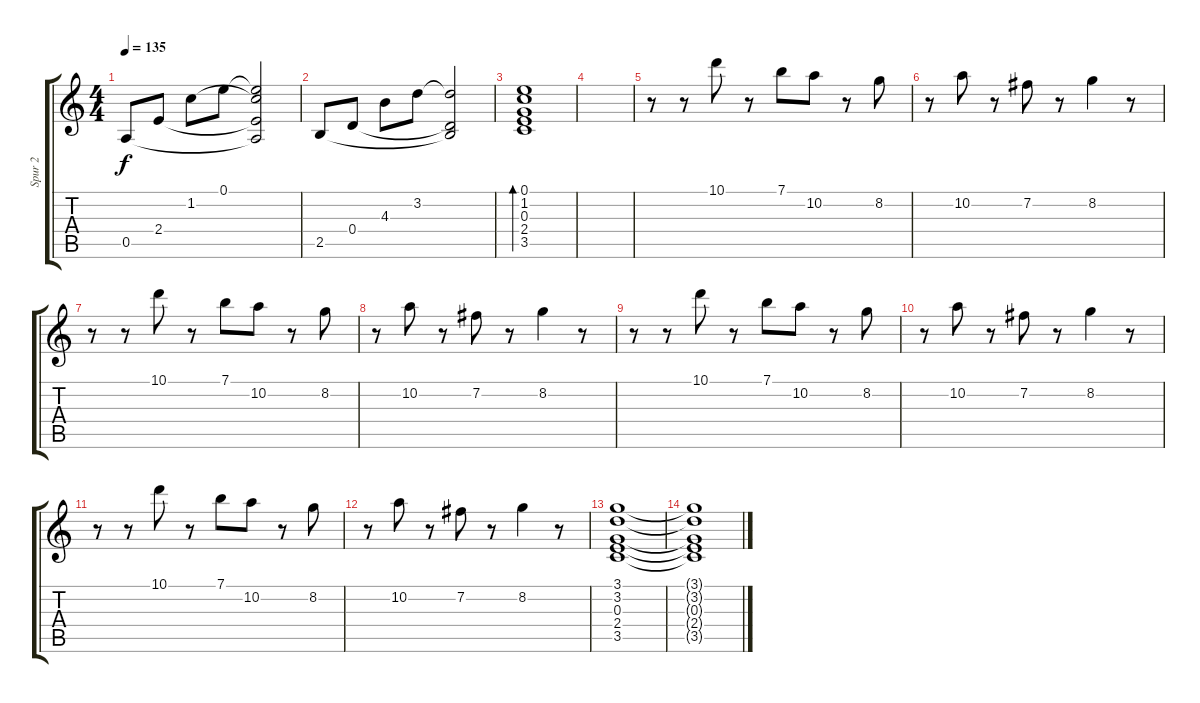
\track ("Spur 2" "Spur 2") {instrument acousticguitarsteel}
\staff {score tabs}
\tuning (E4 B3 G3 D3 A2 E2) {hide}
\ts (4 4)
\tempo 135
\clef g2
\ks c
0.5.8{dy f} 2.4.8 1.2.8 0.1.8 (0.1{t} 1.2{t} 2.4{t} 0.5{t}).2 |
2.5.8 0.4.8 4.3.8 3.2.8 (3.2{t} 0.4{t} 2.5{t}).2 |
(0.1 1.2 0.3 2.4 3.5).1{bd 240} |
|
r.8 r.8 10.1.8 r.8 7.1.8 10.2.8 r.8 8.2.8 |
r.8 10.2.8 r.8 7.2.8 r.8 8.2.4 r.8 |
r.8 r.8 10.1.8 r.8 7.1.8 10.2.8 r.8 8.2.8 |
r.8 10.2.8 r.8 7.2.8 r.8 8.2.4 r.8 |
r.8 r.8 10.1.8 r.8 7.1.8 10.2.8 r.8 8.2.8 |
r.8 10.2.8 r.8 7.2.8 r.8 8.2.4 r.8 |
r.8 r.8 10.1.8 r.8 7.1.8 10.2.8 r.8 8.2.8 |
r.8 10.2.8 r.8 7.2.8 r.8 8.2.4 r.8 |
\section ("" "")
(3.1 3.2 0.3 2.4 3.5).1 |
(3.1{t} 3.2{t} 0.3{t} 2.4{t} 3.5{t}).1
